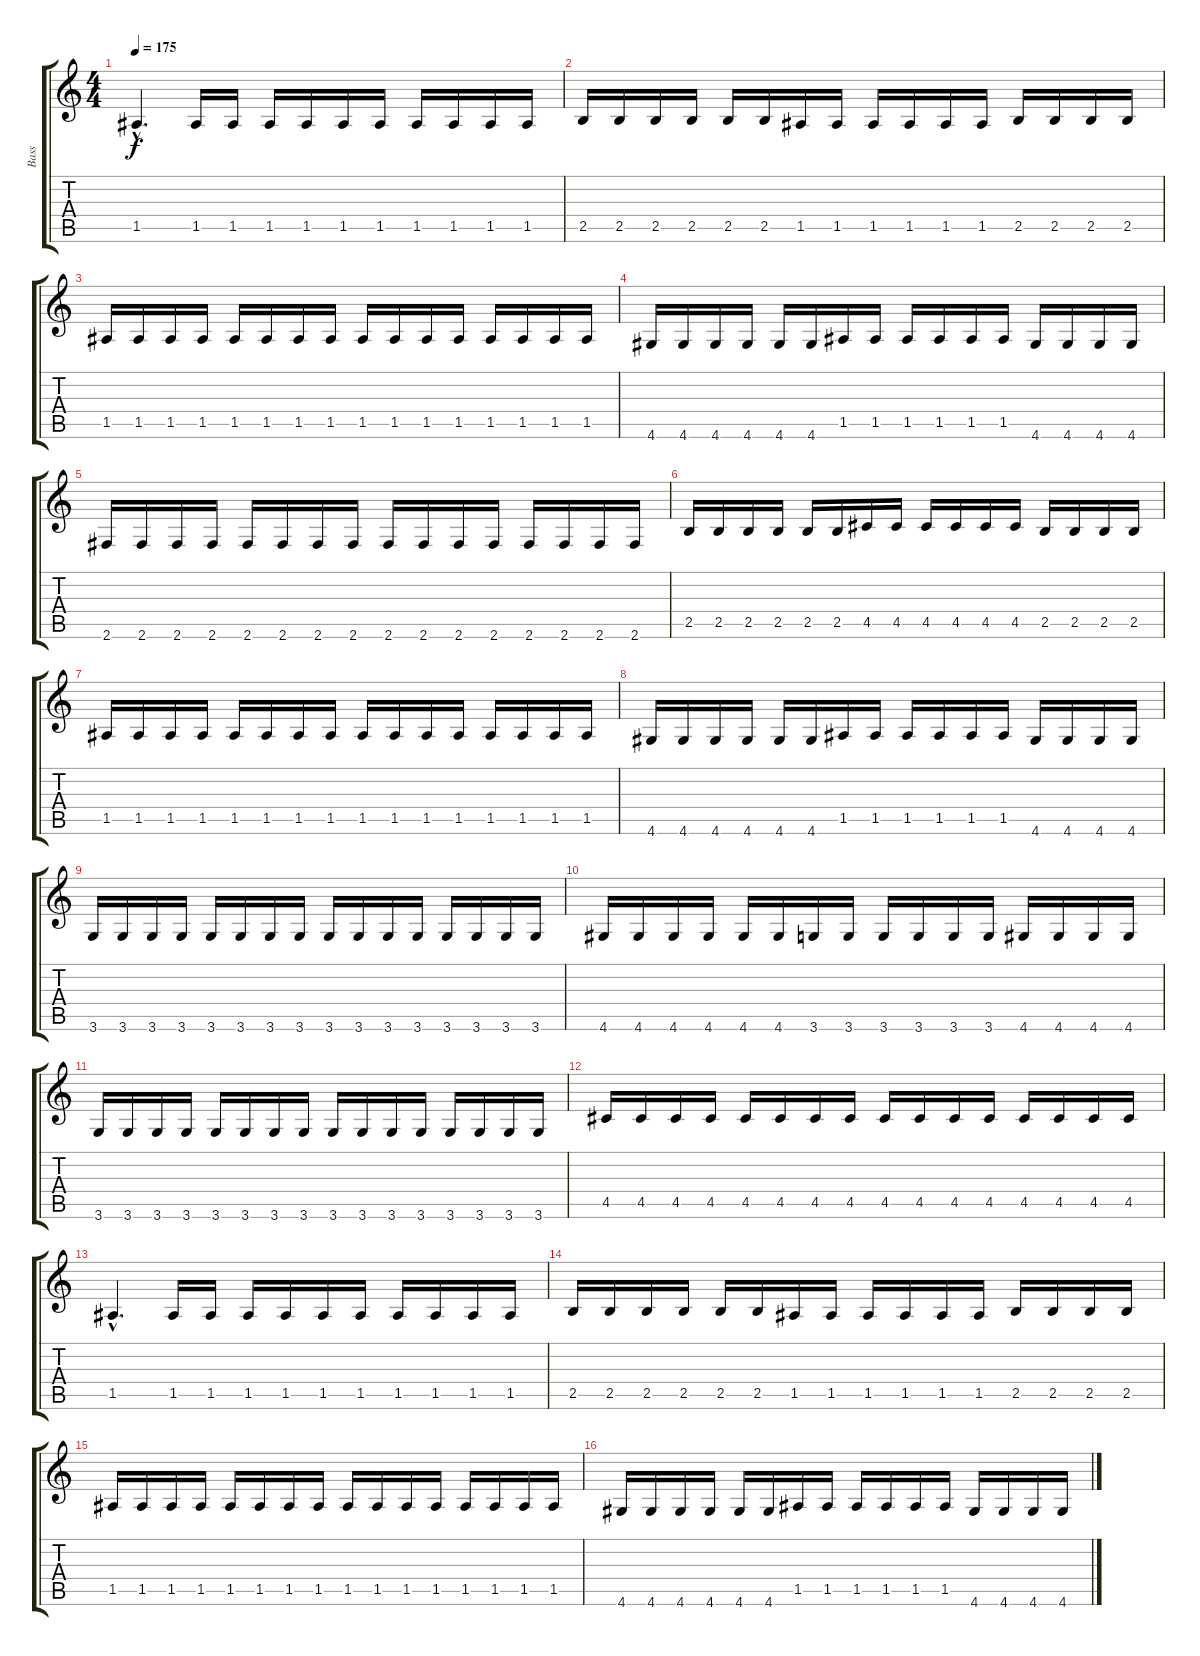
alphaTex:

\track ("Bass" "Bass") {instrument electricbasspick}
\staff {score tabs}
\tuning (E4 B3 G3 D3 A2 E2) {hide}
\ts (4 4)
\tempo 175
\clef g2
\ks c
1.5{hac}.4{d dy f} 1.5.16 1.5.16 1.5.16 1.5.16 1.5.16 1.5.16 1.5.16 1.5.16 1.5.16 1.5.16 |
2.5.16 2.5.16 2.5.16 2.5.16 2.5.16 2.5.16 1.5.16 1.5.16 1.5.16 1.5.16 1.5.16 1.5.16 2.5.16 2.5.16 2.5.16 2.5.16 |
1.5.16 1.5.16 1.5.16 1.5.16 1.5.16 1.5.16 1.5.16 1.5.16 1.5.16 1.5.16 1.5.16 1.5.16 1.5.16 1.5.16 1.5.16 1.5.16 |
4.6.16 4.6.16 4.6.16 4.6.16 4.6.16 4.6.16 1.5.16 1.5.16 1.5.16 1.5.16 1.5.16 1.5.16 4.6.16 4.6.16 4.6.16 4.6.16 |
2.6.16 2.6.16 2.6.16 2.6.16 2.6.16 2.6.16 2.6.16 2.6.16 2.6.16 2.6.16 2.6.16 2.6.16 2.6.16 2.6.16 2.6.16 2.6.16 |
2.5.16 2.5.16 2.5.16 2.5.16 2.5.16 2.5.16 4.5.16 4.5.16 4.5.16 4.5.16 4.5.16 4.5.16 2.5.16 2.5.16 2.5.16 2.5.16 |
1.5.16 1.5.16 1.5.16 1.5.16 1.5.16 1.5.16 1.5.16 1.5.16 1.5.16 1.5.16 1.5.16 1.5.16 1.5.16 1.5.16 1.5.16 1.5.16 |
4.6.16 4.6.16 4.6.16 4.6.16 4.6.16 4.6.16 1.5.16 1.5.16 1.5.16 1.5.16 1.5.16 1.5.16 4.6.16 4.6.16 4.6.16 4.6.16 |
3.6.16 3.6.16 3.6.16 3.6.16 3.6.16 3.6.16 3.6.16 3.6.16 3.6.16 3.6.16 3.6.16 3.6.16 3.6.16 3.6.16 3.6.16 3.6.16 |
4.6.16 4.6.16 4.6.16 4.6.16 4.6.16 4.6.16 3.6.16 3.6.16 3.6.16 3.6.16 3.6.16 3.6.16 4.6.16 4.6.16 4.6.16 4.6.16 |
3.6.16 3.6.16 3.6.16 3.6.16 3.6.16 3.6.16 3.6.16 3.6.16 3.6.16 3.6.16 3.6.16 3.6.16 3.6.16 3.6.16 3.6.16 3.6.16 |
4.5.16 4.5.16 4.5.16 4.5.16 4.5.16 4.5.16 4.5.16 4.5.16 4.5.16 4.5.16 4.5.16 4.5.16 4.5.16 4.5.16 4.5.16 4.5.16 |
1.5{hac}.4{d} 1.5.16 1.5.16 1.5.16 1.5.16 1.5.16 1.5.16 1.5.16 1.5.16 1.5.16 1.5.16 |
2.5.16 2.5.16 2.5.16 2.5.16 2.5.16 2.5.16 1.5.16 1.5.16 1.5.16 1.5.16 1.5.16 1.5.16 2.5.16 2.5.16 2.5.16 2.5.16 |
1.5.16 1.5.16 1.5.16 1.5.16 1.5.16 1.5.16 1.5.16 1.5.16 1.5.16 1.5.16 1.5.16 1.5.16 1.5.16 1.5.16 1.5.16 1.5.16 |
4.6.16 4.6.16 4.6.16 4.6.16 4.6.16 4.6.16 1.5.16 1.5.16 1.5.16 1.5.16 1.5.16 1.5.16 4.6.16 4.6.16 4.6.16 4.6.16
